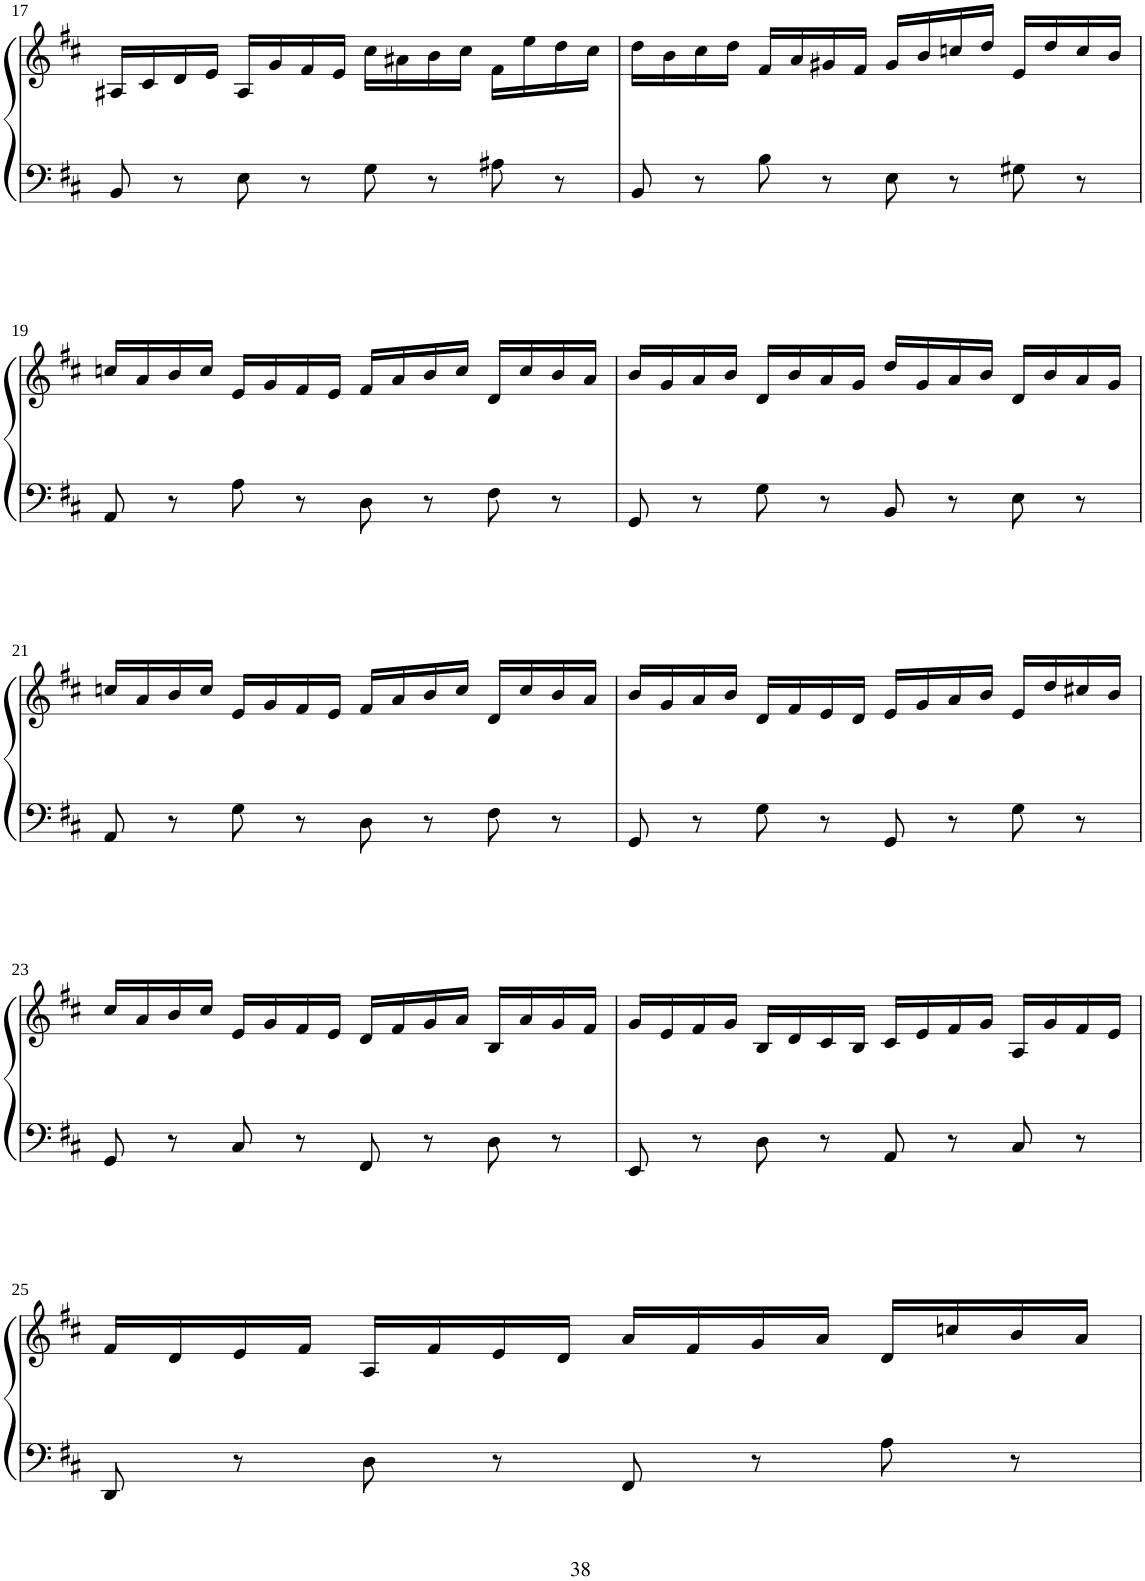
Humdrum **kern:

**kern	**kern
*part1	*part1
*staff2	*staff1
*I"Piano	*
*I'Pno	*
!!LO:PB:g=z
*clefF4	*clefG2
*k[f#c#]	*k[f#c#]
*M4/4	*M4/4
*met(c)	*met(c)
=17	=17
8BB/	16A#X/LL
.	16c#/
8r	16d/
.	16e/JJ
8E\	16A#/LL
.	16g/
8r	16f#/
.	16e/JJ
8G\	16cc#\LL
.	16a#X\
8r	16b\
.	16cc#\JJ
8A#X\	16f#\LL
.	16ee\
8r	16dd\
.	16cc#\JJ
=18	=18
8BB/	16dd\LL
.	16b\
8r	16cc#\
.	16dd\JJ
8B\	16f#/LL
.	16a/
8r	16g#X/
.	16f#/JJ
8E\	16g#/LL
.	16b/
8r	16ccn/
.	16dd/JJ
8G#X\	16e/LL
.	16dd/
8r	16cc/
.	16b/JJ
!!LO:LB:g=z
=19	=19
8AA/	16ccn/LL
.	16a/
8r	16b/
.	16cc/JJ
8A\	16e/LL
.	16g/
8r	16f#/
.	16e/JJ
8D\	16f#/LL
.	16a/
8r	16b/
.	16cc/JJ
8F#\	16d/LL
.	16cc/
8r	16b/
.	16a/JJ
=20	=20
8GG/	16b/LL
.	16g/
8r	16a/
.	16b/JJ
8G\	16d/LL
.	16b/
8r	16a/
.	16g/JJ
8BB/	16dd/LL
.	16g/
8r	16a/
.	16b/JJ
8E\	16d/LL
.	16b/
8r	16a/
.	16g/JJ
!!LO:LB:g=z
=21	=21
8AA/	16ccn/LL
.	16a/
8r	16b/
.	16cc/JJ
8G\	16e/LL
.	16g/
8r	16f#/
.	16e/JJ
8D\	16f#/LL
.	16a/
8r	16b/
.	16cc/JJ
8F#\	16d/LL
.	16cc/
8r	16b/
.	16a/JJ
=22	=22
8GG/	16b/LL
.	16g/
8r	16a/
.	16b/JJ
8G\	16d/LL
.	16f#/
8r	16e/
.	16d/JJ
8GG/	16e/LL
.	16g/
8r	16a/
.	16b/JJ
8G\	16e/LL
.	16dd/
8r	16cc#X/
.	16b/JJ
!!LO:LB:g=z
=23	=23
8GG/	16cc#/LL
.	16a/
8r	16b/
.	16cc#/JJ
8C#/	16e/LL
.	16g/
8r	16f#/
.	16e/JJ
8FF#/	16d/LL
.	16f#/
8r	16g/
.	16a/JJ
8D\	16B/LL
.	16a/
8r	16g/
.	16f#/JJ
=24	=24
8EE/	16g/LL
.	16e/
8r	16f#/
.	16g/JJ
8D\	16B/LL
.	16d/
8r	16c#/
.	16B/JJ
8AA/	16c#/LL
.	16e/
8r	16f#/
.	16g/JJ
8C#/	16A/LL
.	16g/
8r	16f#/
.	16e/JJ
!!LO:LB:g=z
=25	=25
8DD/	16f#/LL
.	16d/
8r	16e/
.	16f#/JJ
8D\	16A/LL
.	16f#/
8r	16e/
.	16d/JJ
8FF#/	16a/LL
.	16f#/
8r	16g/
.	16a/JJ
8A\	16d/LL
.	16ccn/
8r	16b/
.	16a/JJ
=	=
*-	*-
